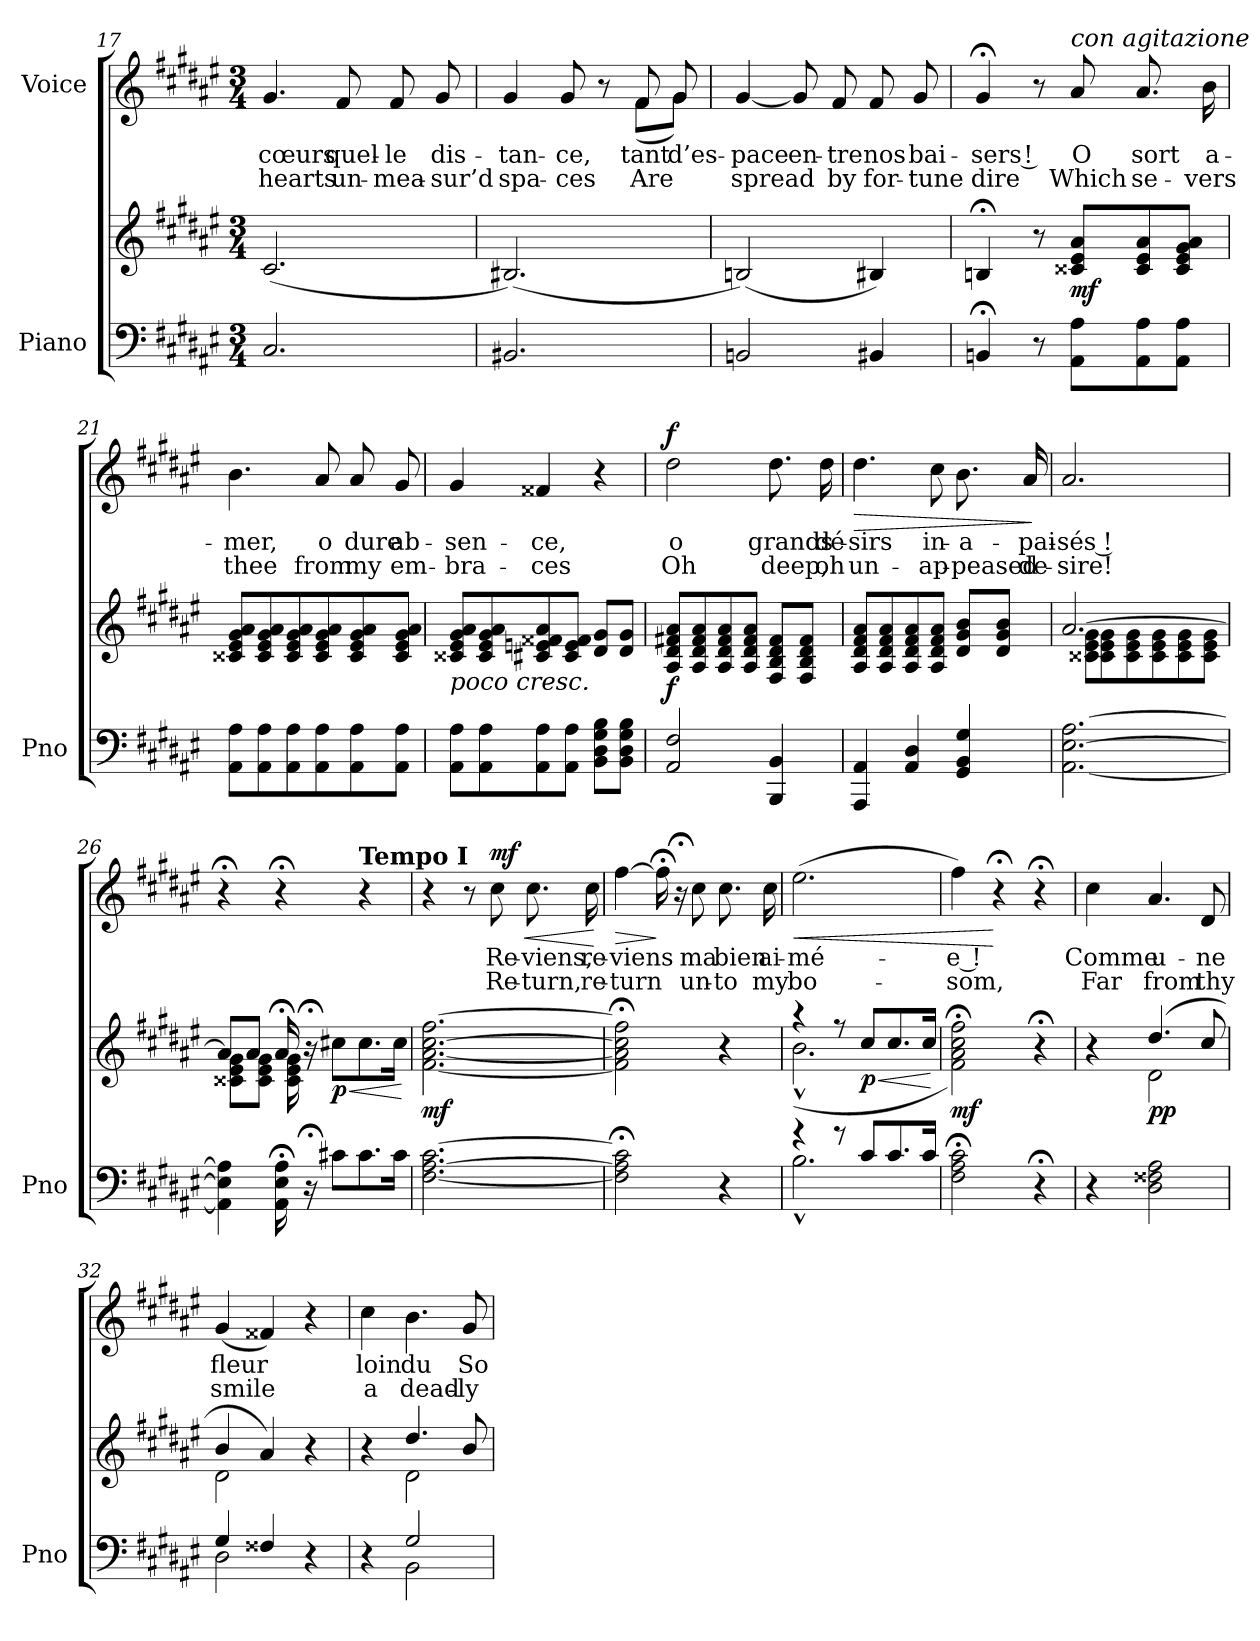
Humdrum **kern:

**kern	**kern	**dynam	**kern	**text	**text	**dynam
*part2	*part2	*part2	*part1	*part1	*part1	*part1
*staff3	*staff2	*staff2/3	*staff1	*staff1	*staff1	*staff1
*I"Piano	*	*	*I"Voice	*	*	*
*I'Pno	*	*	*	*	*	*
*clefF4	*clefG2	*	*clefG2	*	*	*
*k[f#c#g#d#a#e#]	*k[f#c#g#d#a#e#]	*	*k[f#c#g#d#a#e#]	*	*	*
*M3/4	*M3/4	*	*M3/4	*	*	*
=17	=17	=17	=17	=17	=17	=17
!	!	!	!	!LO:LY:b	!LO:LY:b	!
2.C#/	(2.c#/	.	4.g#/	cœurs	hearts	.
!	!	!	!	!LO:LY:b	!LO:LY:b	!
.	.	.	8f#/	quel-	un-	.
!	!	!	!	!LO:LY:b	!LO:LY:b	!
.	.	.	8f#/	-le	-mea-	.
!	!	!	!	!LO:LY:b	!LO:LY:b	!
.	.	.	8g#/	dis-	-sur’d	.
=18	=18	=18	=18	=18	=18	=18
!	!	!	!	!LO:LY:b	!LO:LY:b	!
*	*	*	*^	*	*	*
2.BB#X/	(2.B#X/)	.	4g#/	2ryy	-tan-	spa-	.
!	!	!	!	!	!LO:LY:b	!LO:LY:b	!
.	.	.	8g#/	.	-ce,	-ces	.
.	.	.	8r	.	.	.	.
!	!	!	!	!	!LO:LY:b	!LO:LY:b	!
.	.	.	8f#/	(8f#\L	tant	Are	.
!	!	!	!	!	!LO:LY:b	!	!
.	.	.	8g#/	8g#\J)	d’es-	.	.
=19	=19	=19	=19	=19	=19	=19	=19
!	!	!	!LO:T:dash	!	!LO:LY:b	!LO:LY:b	!
*	*	*	*v	*v	*	*	*
2BBn/	(2Bn/)	.	[4g#/	-pace	spread	.
!	!	!	!	!LO:LY:b	!	!
.	.	.	8g#/]	en-	.	.
!	!	!	!	!LO:LY:b	!LO:LY:b	!
.	.	.	8f#/	-tre	by	.
!	!	!	!	!LO:LY:b	!LO:LY:b	!
4BB#X/	4B#X/)	.	8f#/	nos	for-	.
!	!	!	!	!LO:LY:b	!LO:LY:b	!
.	.	.	8g#/	bai-	-tune	.
!!LO:LB:g=z
=20	=20	=20	=20	=20	=20	=20
!	!	!	!	!LO:LY:b	!LO:LY:b	!
4BBn;/	4Bn;</	.	4g#;</	-sers !	dire	.
8r	8r	.	8r	.	.	.
!	!	!	!LO:TX:a:i:t=con agitazione	!	!	!
!	!	!LO:DY:b	!	!LO:LY:b	!LO:LY:b	!
8AA#\ 8A#\L	8c##X/ 8e#/ 8a#/L	mf	8a#/	O	Which	.
!	!	!	!	!LO:LY:b	!LO:LY:b	!
8AA#\ 8A#\	8c##/ 8e#/ 8a#/	.	8.a#/	sort	se-	.
8AA#\ 8A#\J	8c##/ 8e#/ 8g#/ 8a#/J	.	.	.	.	.
!	!	!	!	!LO:LY:b	!LO:LY:b	!
.	.	.	16b\	a-	-vers	.
=21	=21	=21	=21	=21	=21	=21
!	!	!	!	!LO:LY:b	!LO:LY:b	!
8AA#\ 8A#\L	8c##X/ 8e#/ 8g#/ 8a#/L	.	4.b\	-mer,	thee	.
8AA#\ 8A#\	8c##/ 8e#/ 8g#/ 8a#/	.	.	.	.	.
8AA#\ 8A#\	8c##/ 8e#/ 8g#/ 8a#/	.	.	.	.	.
!	!	!	!	!LO:LY:b	!LO:LY:b	!
8AA#\ 8A#\	8c##/ 8e#/ 8g#/ 8a#/	.	8a#/	o	from	.
!	!	!	!	!LO:LY:b	!LO:LY:b	!
8AA#\ 8A#\	8c##/ 8e#/ 8g#/ 8a#/	.	8a#/	dure	my	.
!	!	!	!	!LO:LY:b	!LO:LY:b	!
8AA#\ 8A#\J	8c##/ 8e#/ 8g#/ 8a#/J	.	8g#/	ab-	em-	.
=22	=22	=22	=22	=22	=22	=22
!	!LO:TX:b:i:t=poco cresc.	!	!	!	!	!
!	!	!	!	!LO:LY:b	!LO:LY:b	!
8AA#\ 8A#\L	8c##X/ 8e#/ 8g#/ 8a#/L	.	4g#/	-sen-	-bra-	.
8AA#\ 8A#\	8c##/ 8e#/ 8g#/ 8a#/	.	.	.	.	.
!	!	!	!	!LO:LY:b	!LO:LY:b	!
8AA#\ 8A#\	8c#X/ 8en/ 8f##X/ 8a#/	.	4f##X/	-ce,	-ces	.
8AA#\ 8A#\J	8c#/ 8e/ 8f##/J	.	.	.	.	.
8BB\ 8D#\ 8G#\ 8B\L	8d#/ 8g#/L	.	4r	.	.	.
8BB\ 8D#\ 8G#\ 8B\J	8d#/ 8g#/J	.	.	.	.	.
=23	=23	=23	=23	=23	=23	=23
!	!	!LO:DY:b	!	!LO:LY:b	!LO:LY:b	!LO:DY:a
2AA#/ 2F#/	8A#/ 8d#/ 8f#X/ 8a#/L	f	2dd#\	o	Oh	f
.	8A#/ 8d#/ 8f#/ 8a#/	.	.	.	.	.
.	8A#/ 8d#/ 8f#/ 8a#/	.	.	.	.	.
.	8A#/ 8d#/ 8f#/ 8a#/J	.	.	.	.	.
!	!	!	!	!LO:LY:b	!LO:LY:b	!
4BBB/ 4BB/	8F#/ 8B/ 8d#/ 8f#/L	.	8.dd#\	grands	deep,	.
.	8F#/ 8B/ 8d#/ 8f#/J	.	.	.	.	.
!	!	!	!	!LO:LY:b	!LO:LY:b	!
.	.	.	16dd#\	dé-	oh	.
!!LO:LB:g=z
=24	=24	=24	=24	=24	=24	=24
!	!	!	!	!LO:LY:b	!LO:LY:b	!LO:HP:b
4AAA#/ 4AA#/	8A#/ 8d#/ 8f#/ 8a#/L	.	4.dd#\	-sirs	un-	>
.	8A#/ 8d#/ 8f#/ 8a#/	.	.	.	.	.
4AA#/ 4D#/	8A#/ 8d#/ 8f#/ 8a#/	.	.	.	.	.
!	!	!	!	!LO:LY:b	!LO:LY:b	!
.	8A#/ 8d#/ 8f#/ 8a#/J	.	8cc#\	in-	-ap-	.
!	!	!	!	!LO:LY:b	!LO:LY:b	!
4GG#/ 4BB/ 4G#/	8d#/ 8g#/ 8b/L	.	8.b\	-a-	-peased	.
.	8d#/ 8g#/ 8b/J	.	.	.	.	.
!	!	!	!	!LO:LY:b	!LO:LY:b	!
.	.	.	16a#/	-pai-	de-	.
.	.	.	.	.	.	]
=25	=25	=25	=25	=25	=25	=25
*	*^	*	*	*	*	*
!	!	!	!	!	!LO:LY:b	!LO:LY:b	!
[2.AA#\ [2.E#\ [2.A#\	[2.a#/	8c##X\ 8e#\ 8g#\L	.	2.a#/	-sés !	-sire!	.
.	.	8c##\ 8e#\ 8g#\	.	.	.	.	.
.	.	8c##\ 8e#\ 8g#\	.	.	.	.	.
.	.	8c##\ 8e#\ 8g#\	.	.	.	.	.
.	.	8c##\ 8e#\ 8g#\	.	.	.	.	.
.	.	8c##\ 8e#\ 8g#\J	.	.	.	.	.
=26	=26	=26	=26	=26	=26	=26	=26
4AA#\] 4E#\] 4A#\]	8a#/L]	8c##X\ 8e#\ 8g#\L	.	4r;<	.	.	.
.	8a#/J	8c##\ 8e#\ 8g#\J	.	.	.	.	.
16AA#\; 16E#\; 16A#\;	16a#;</	16c##\ 16e#\ 16g#\	.	4r;<	.	.	.
16r;	16r;<	4..ryy	.	.	.	.	.
!	!	!	!LO:HP:b	!	!	!	!
!	!	!	!LO:DY:n=1:b	!	!	!	!
8c#X\L	8cc#X\L	.	< p	.	.	.	.
!	!	!	!	!LO:TX:a:B:t=Tempo I	!	!	!
8.c#\	8.cc#\	.	.	4r	.	.	.
16c#\Jk	16cc#\Jk	.	.	.	.	.	.
*	*v	*v	*	*	*	*	*
.	.	[	.	.	.	.
=27	=27	=27	=27	=27	=27	=27
!	!	!LO:DY:b	!	!	!	!
[2.F#\ [2.A#\ [2.c#\	[2.f#\ [2.a#\ [2.cc#\ [2.ff#\	mf	4r	.	.	.
.	.	.	8r	.	.	.
!	!	!	!	!LO:LY:b	!LO:LY:b	!LO:HP:b
!	!	!	!	!	!	!LO:DY:n=1:a
.	.	.	8cc#\	Re-	Re-	< mf
!	!	!	!	!LO:LY:b	!LO:LY:b	!
.	.	.	8.cc#\	-viens,	-turn,	.
!	!	!	!	!LO:LY:b	!LO:LY:b	!
.	.	.	16cc#\	re-	re-	.
.	.	.	.	.	.	[
!!LO:LB:g=z
=28	=28	=28	=28	=28	=28	=28
!	!	!	!	!LO:LY:b	!LO:LY:b	!LO:HP:b
2F#\];< 2A#\];< 2c#\];<	2f#\];< 2a#\];< 2cc#\];< 2ff#\];<	.	[4ff#\	-viens	-turn	>
.	.	.	16ff#;<\]	.	.	]
.	.	.	16r;<	.	.	.
!	!	!	!	!LO:LY:b	!LO:LY:b	!
.	.	.	8cc#\	ma	un-	.
!	!	!	!	!LO:LY:b	!LO:LY:b	!
4r	4r	.	8.cc#\	bien	-to	.
!	!	!	!	!LO:LY:b	!LO:LY:b	!
.	.	.	16cc#\	ai-	my	.
=29	=29	=29	=29	=29	=29	=29
*^	*^	*	*	*	*	*
!	!	!	!	!	!	!LO:LY:b	!LO:LY:b	!LO:HP:b
4r	2.B^^\	4r	(2.b^^\	.	(2.ee#\	-mé-	bo-	<
8r	.	8r	.	.	.	.	.	.
!	!	!	!	!LO:HP:b	!	!	!	!
!	!	!	!	!LO:DY:n=1:b	!	!	!	!
8c#/L	.	8cc#/L	.	< p	.	.	.	.
8.c#/	.	8.cc#/	.	.	.	.	.	.
16c#/Jk	.	16cc#/Jk	.	.	.	.	.	.
*v	*v	*	*	*	*	*	*	*
*	*v	*v	*	*	*	*	*
.	.	[	.	.	.	.
=30	=30	=30	=30	=30	=30	=30
!	!	!LO:DY:b	!	!LO:LY:b	!LO:LY:b	!
2F#\;< 2A#\;< 2c#\;<	2f#\;< 2a#\;< 2cc#\;< 2ff#\;<)	mf	4ff#\)	-e !	-som,	.
.	.	.	4r;<	.	.	[
4r;<	4r;<	.	4r;<	.	.	.
=31	=31	=31	=31	=31	=31	=31
*	*^	*	*	*	*	*
!	!	!	!	!	!LO:LY:b	!LO:LY:b	!
4r	4r	4ryy	.	4cc#\	Comme	Far	.
!	!	!	!LO:DY:b	!	!LO:LY:b	!LO:LY:b	!
2D#\ 2F##X\ 2A#\	(4.dd#/	2d#\	pp	4.a#/	u-	from	.
!	!	!	!	!	!LO:LY:b	!LO:LY:b	!
.	8cc#/	.	.	8d#/	-ne	thy	.
=32	=32	=32	=32	=32	=32	=32	=32
*^	*	*	*	*	*	*	*
!	!	!	!	!	!	!LO:LY:b	!LO:LY:b	!
4G#/	2D#\	4b/	2d#\	.	(4g#/	fleur	smile	.
4F##X/	.	4a#/)	.	.	4f##X/)	.	.	.
4r	4ryy	4r	4ryy	.	4r	.	.	.
!!LO:PB:g=z
=33	=33	=33	=33	=33	=33	=33	=33	=33
!	!	!	!	!	!	!LO:LY:b	!LO:LY:b	!
4r	4ryy	4r	4ryy	.	4cc#\	loin	a	.
!	!	!	!	!	!	!LO:LY:b	!LO:LY:b	!
2G#/	2BB\	4.dd#/	2d#\	.	4.b\	du	dead-	.
!	!	!	!	!	!	!LO:LY:b	!LO:LY:b	!
.	.	8b/	.	.	8g#/	So-	-ly	.
*v	*v	*	*	*	*	*	*	*
*	*v	*v	*	*	*	*	*
=	=	=	=	=	=	=
*-	*-	*-	*-	*-	*-	*-
